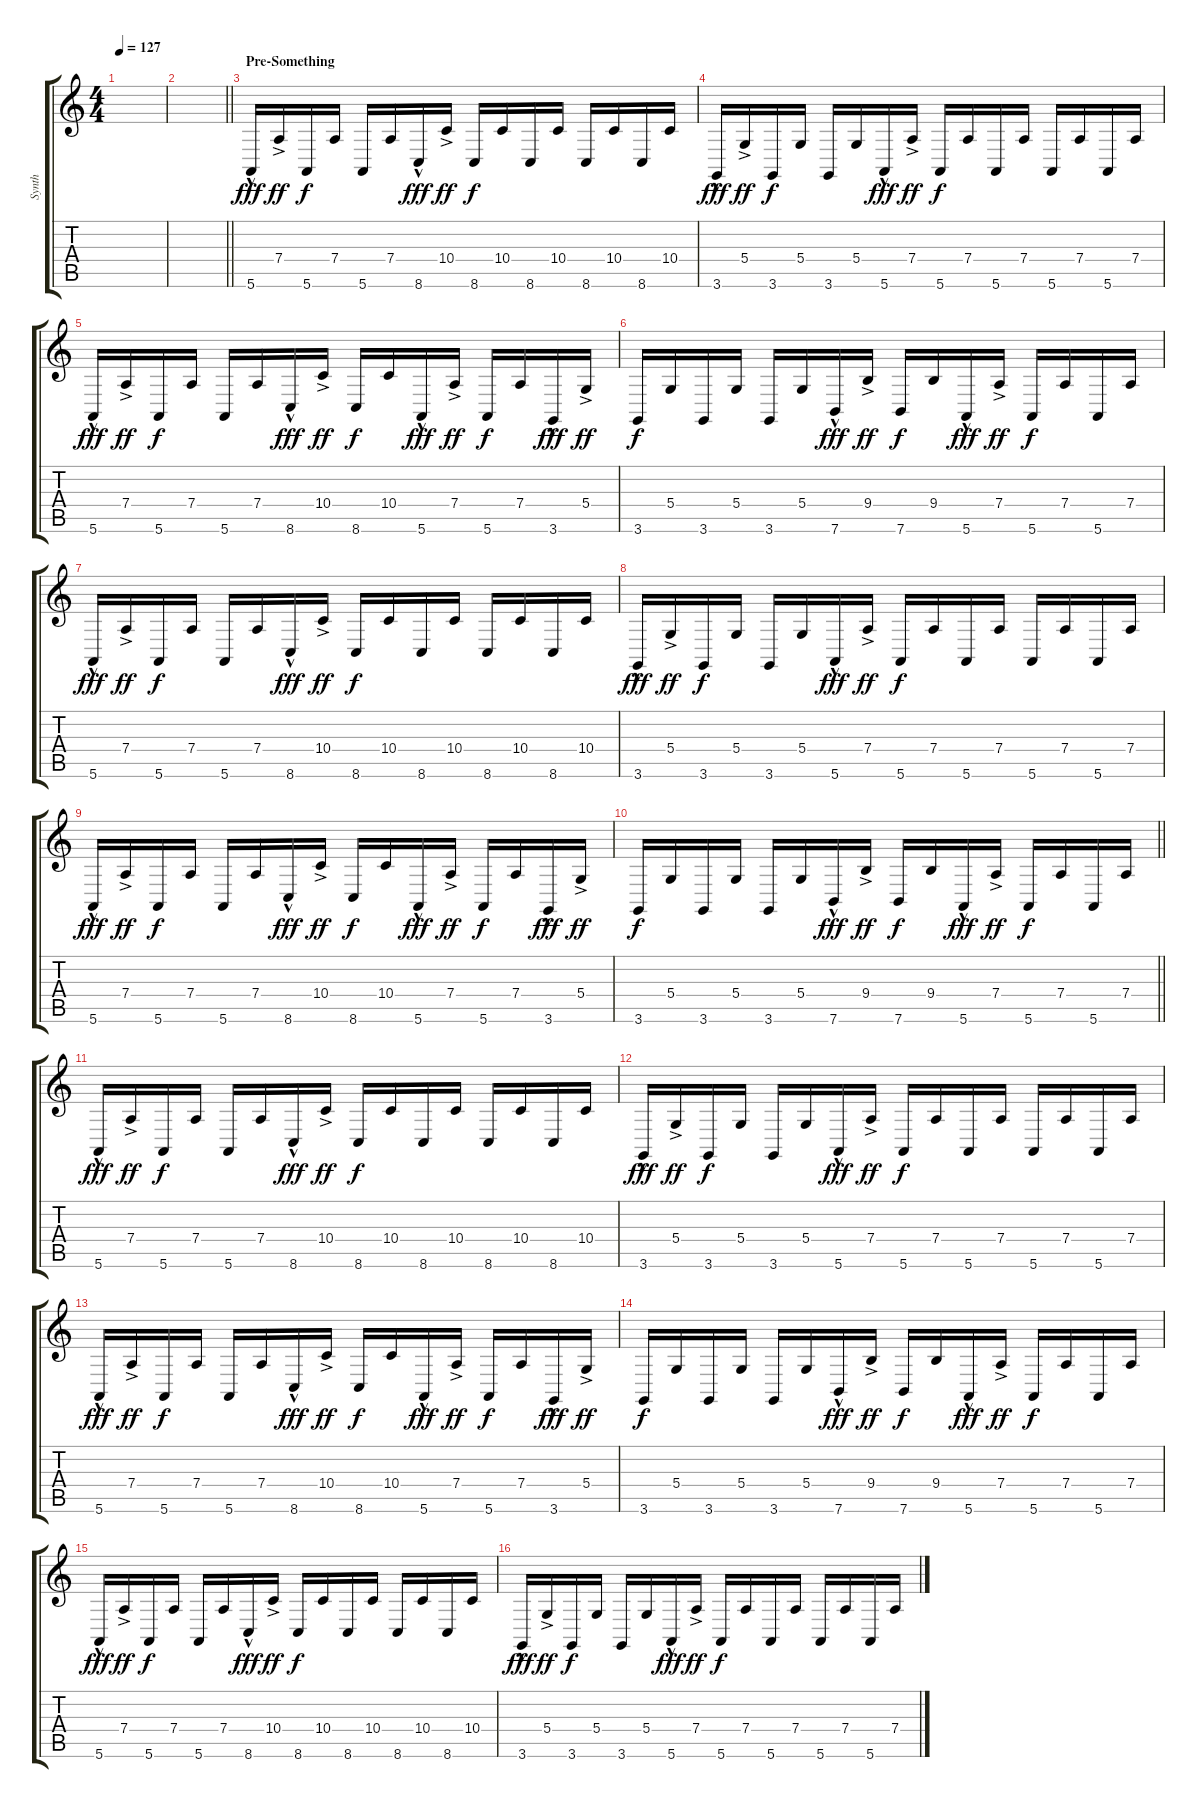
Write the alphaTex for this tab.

\track ("Synth" "Synth") {instrument pad1newage}
\staff {score tabs}
\tuning (E4 B3 G3 D3 A2 E2) {hide}
\ts (4 4)
\tempo 127
\clef g2
\ks c
|
\barLineRight lightlight
|
\section ("" "Pre-Something")
5.6{hac}.16{dy fff volume 13} 7.4{ac}.16{dy ff volume 8} 5.6.16{dy f} 7.4.16 5.6.16 7.4.16 8.6{hac}.16{dy fff volume 13} 10.4{ac}.16{dy ff volume 5} 8.6.16{dy f} 10.4.16 8.6.16 10.4.16 8.6.16 10.4.16 8.6.16 10.4.16 |
3.6{hac}.16{dy fff volume 13} 5.4{ac}.16{dy ff volume 8} 3.6.16{dy f} 5.4.16 3.6.16 5.4.16 5.6{hac}.16{dy fff volume 13} 7.4{ac}.16{dy ff volume 5} 5.6.16{dy f} 7.4.16 5.6.16 7.4.16 5.6.16 7.4.16 5.6.16 7.4.16 |
5.6{hac}.16{dy fff volume 13} 7.4{ac}.16{dy ff volume 8} 5.6.16{dy f} 7.4.16 5.6.16 7.4.16 8.6{hac}.16{dy fff volume 13} 10.4{ac}.16{dy ff volume 8} 8.6.16{dy f} 10.4.16 5.6{hac}.16{dy fff volume 13} 7.4{ac}.16{dy ff volume 8} 5.6.16{dy f} 7.4.16 3.6{hac}.16{dy fff volume 13} 5.4{ac}.16{dy ff volume 5} |
3.6.16{dy f} 5.4.16 3.6.16 5.4.16 3.6.16 5.4.16 7.6{hac}.16{dy fff volume 13} 9.4{ac}.16{dy ff volume 8} 7.6.16{dy f} 9.4.16 5.6{hac}.16{dy fff volume 13} 7.4{ac}.16{dy ff volume 8} 5.6.16{dy f} 7.4.16 5.6.16 7.4.16 |
5.6{hac}.16{dy fff volume 13} 7.4{ac}.16{dy ff volume 8} 5.6.16{dy f} 7.4.16 5.6.16 7.4.16 8.6{hac}.16{dy fff volume 13} 10.4{ac}.16{dy ff volume 5} 8.6.16{dy f} 10.4.16 8.6.16 10.4.16 8.6.16 10.4.16 8.6.16 10.4.16 |
3.6{hac}.16{dy fff volume 13} 5.4{ac}.16{dy ff volume 8} 3.6.16{dy f} 5.4.16 3.6.16 5.4.16 5.6{hac}.16{dy fff volume 13} 7.4{ac}.16{dy ff volume 5} 5.6.16{dy f} 7.4.16 5.6.16 7.4.16 5.6.16 7.4.16 5.6.16 7.4.16 |
5.6{hac}.16{dy fff volume 13} 7.4{ac}.16{dy ff volume 8} 5.6.16{dy f} 7.4.16 5.6.16 7.4.16 8.6{hac}.16{dy fff volume 13} 10.4{ac}.16{dy ff volume 8} 8.6.16{dy f} 10.4.16 5.6{hac}.16{dy fff volume 13} 7.4{ac}.16{dy ff volume 8} 5.6.16{dy f} 7.4.16 3.6{hac}.16{dy fff volume 13} 5.4{ac}.16{dy ff volume 5} |
\barLineRight lightlight
3.6.16{dy f} 5.4.16 3.6.16 5.4.16 3.6.16 5.4.16 7.6{hac}.16{dy fff volume 13} 9.4{ac}.16{dy ff volume 8} 7.6.16{dy f} 9.4.16 5.6{hac}.16{dy fff volume 13} 7.4{ac}.16{dy ff volume 8} 5.6.16{dy f} 7.4.16 5.6.16 7.4.16 |
5.6{hac}.16{dy fff volume 13} 7.4{ac}.16{dy ff volume 8} 5.6.16{dy f} 7.4.16 5.6.16 7.4.16 8.6{hac}.16{dy fff volume 13} 10.4{ac}.16{dy ff volume 5} 8.6.16{dy f} 10.4.16 8.6.16 10.4.16 8.6.16 10.4.16 8.6.16 10.4.16 |
3.6{hac}.16{dy fff volume 13} 5.4{ac}.16{dy ff volume 8} 3.6.16{dy f} 5.4.16 3.6.16 5.4.16 5.6{hac}.16{dy fff volume 13} 7.4{ac}.16{dy ff volume 5} 5.6.16{dy f} 7.4.16 5.6.16 7.4.16 5.6.16 7.4.16 5.6.16 7.4.16 |
5.6{hac}.16{dy fff volume 13} 7.4{ac}.16{dy ff volume 8} 5.6.16{dy f} 7.4.16 5.6.16 7.4.16 8.6{hac}.16{dy fff volume 13} 10.4{ac}.16{dy ff volume 8} 8.6.16{dy f} 10.4.16 5.6{hac}.16{dy fff volume 13} 7.4{ac}.16{dy ff volume 8} 5.6.16{dy f} 7.4.16 3.6{hac}.16{dy fff volume 13} 5.4{ac}.16{dy ff volume 5} |
3.6.16{dy f} 5.4.16 3.6.16 5.4.16 3.6.16 5.4.16 7.6{hac}.16{dy fff volume 13} 9.4{ac}.16{dy ff volume 8} 7.6.16{dy f} 9.4.16 5.6{hac}.16{dy fff volume 13} 7.4{ac}.16{dy ff volume 8} 5.6.16{dy f} 7.4.16 5.6.16 7.4.16 |
5.6{hac}.16{dy fff volume 13} 7.4{ac}.16{dy ff volume 8} 5.6.16{dy f} 7.4.16 5.6.16 7.4.16 8.6{hac}.16{dy fff volume 13} 10.4{ac}.16{dy ff volume 5} 8.6.16{dy f} 10.4.16 8.6.16 10.4.16 8.6.16 10.4.16 8.6.16 10.4.16 |
3.6{hac}.16{dy fff volume 13} 5.4{ac}.16{dy ff volume 8} 3.6.16{dy f} 5.4.16 3.6.16 5.4.16 5.6{hac}.16{dy fff volume 13} 7.4{ac}.16{dy ff volume 5} 5.6.16{dy f} 7.4.16 5.6.16 7.4.16 5.6.16 7.4.16 5.6.16 7.4.16
